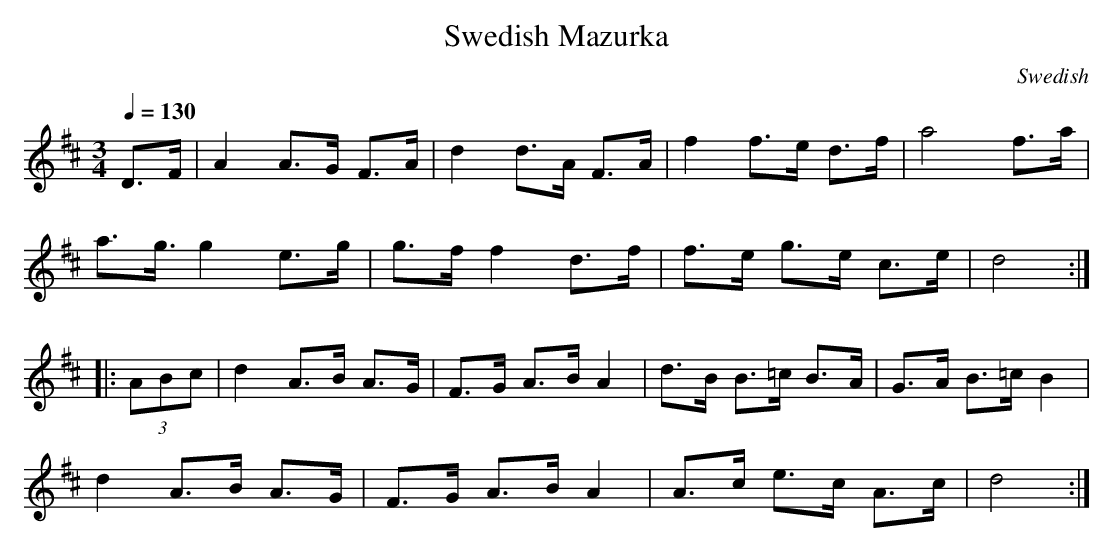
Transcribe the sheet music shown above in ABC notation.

X:1
T:Swedish Mazurka
C:Swedish
Q:1/4=130
M:3/4
L:1/8
K:D
D3/2F/2|A2A3/2G/2 F3/2A/2|d2d3/2A/2 F3/2A/2|f2f3/2e/2 d3/2f/2|a4f3/2a/2|
a3/2g3/4 g2e3/2g/2|g3/2f/2 f2d3/2f/2|f3/2e/2 g3/2e/2 c3/2e/2|d4:||:
(3ABc|d2A3/2B/2 A3/2G/2|F3/2G/2 A3/2B/2 A2|d3/2B/2 B3/2=c/2 B3/2A/2|G3/2A/2 B3/2=c/2 B2|
d2A3/2B/2 A3/2G/2|F3/2G/2 A3/2B/2 A2|A3/2c/2 e3/2c/2 A3/2c/2|d4:|
